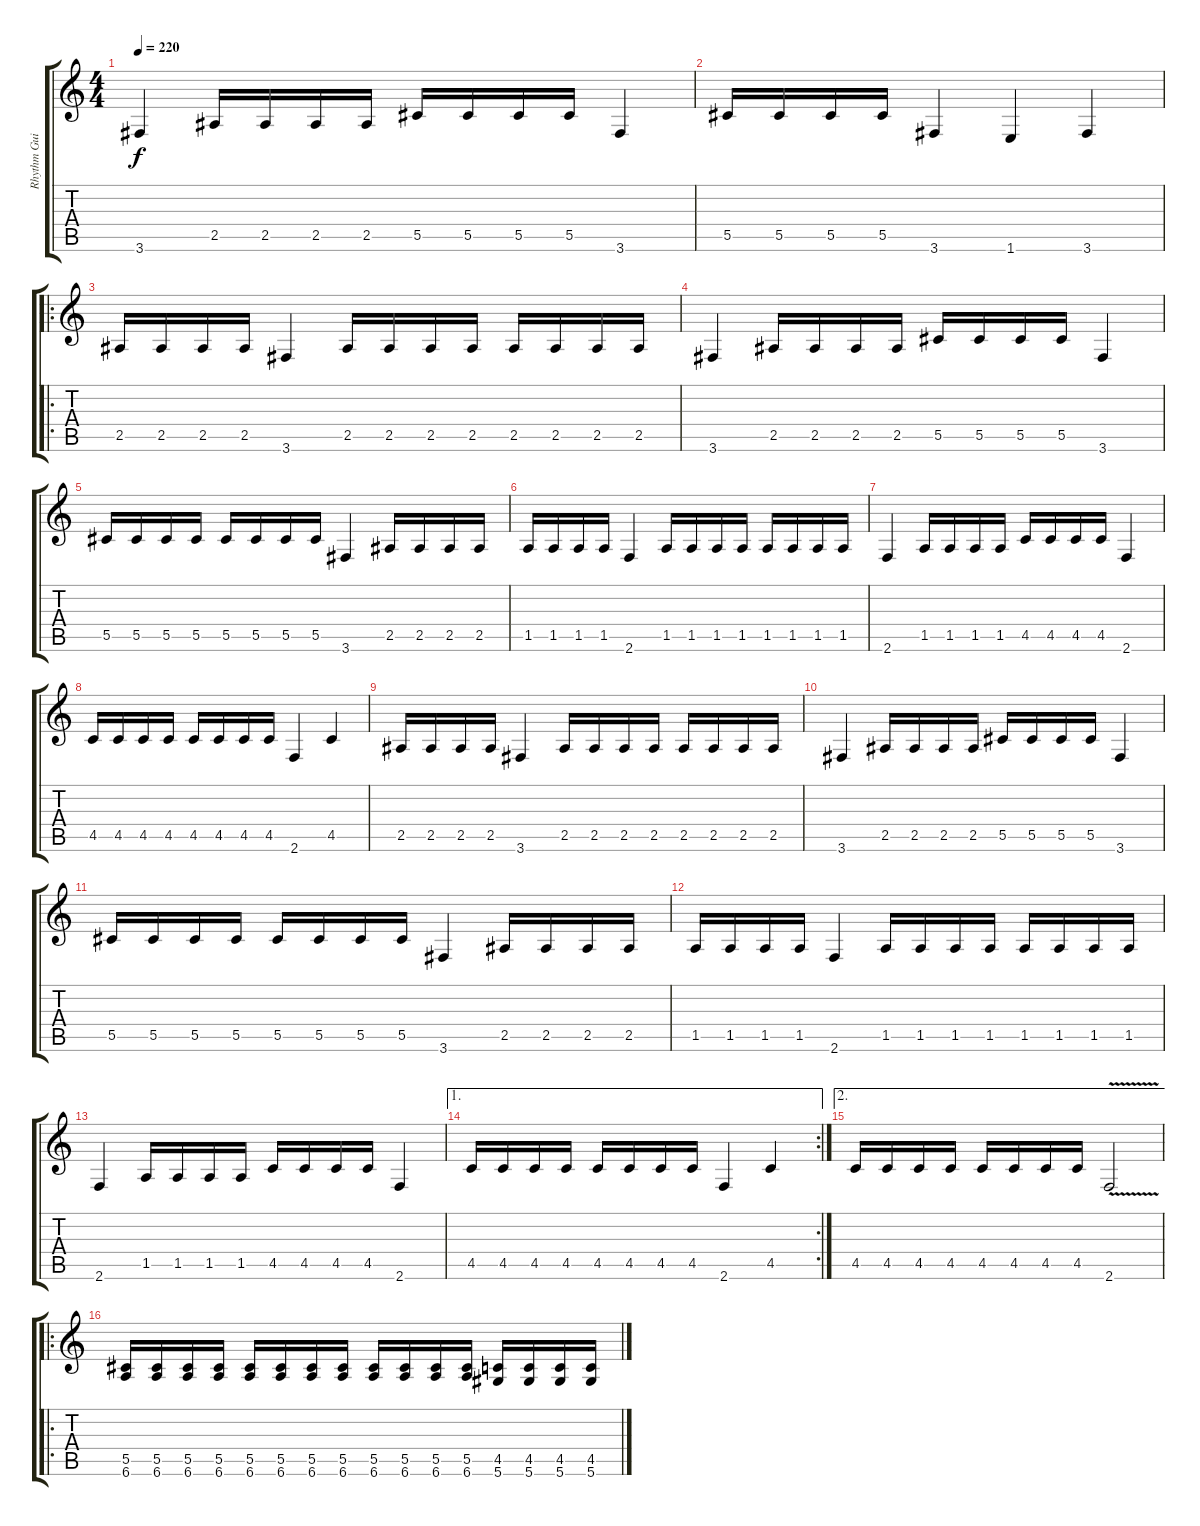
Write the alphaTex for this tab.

\track ("Rhythm Guitar I" "Rhythm Gui") {instrument distortionguitar}
\staff {score tabs}
\tuning (Eb4 Bb3 Gb3 Db3 Ab2 Eb2) {hide}
\ts (4 4)
\tempo 220
\clef g2
\ks c
3.6.4{dy f} 2.5.16 2.5.16 2.5.16 2.5.16 5.5.16 5.5.16 5.5.16 5.5.16 3.6.4 |
5.5.16 5.5.16 5.5.16 5.5.16 3.6.4 1.6.4 3.6.4 |
\ro
2.5.16 2.5.16 2.5.16 2.5.16 3.6.4 2.5.16 2.5.16 2.5.16 2.5.16 2.5.16 2.5.16 2.5.16 2.5.16 |
3.6.4 2.5.16 2.5.16 2.5.16 2.5.16 5.5.16 5.5.16 5.5.16 5.5.16 3.6.4 |
5.5.16 5.5.16 5.5.16 5.5.16 5.5.16 5.5.16 5.5.16 5.5.16 3.6.4 2.5.16 2.5.16 2.5.16 2.5.16 |
1.5.16 1.5.16 1.5.16 1.5.16 2.6.4 1.5.16 1.5.16 1.5.16 1.5.16 1.5.16 1.5.16 1.5.16 1.5.16 |
2.6.4 1.5.16 1.5.16 1.5.16 1.5.16 4.5.16 4.5.16 4.5.16 4.5.16 2.6.4 |
4.5.16 4.5.16 4.5.16 4.5.16 4.5.16 4.5.16 4.5.16 4.5.16 2.6.4 4.5.4 |
2.5.16 2.5.16 2.5.16 2.5.16 3.6.4 2.5.16 2.5.16 2.5.16 2.5.16 2.5.16 2.5.16 2.5.16 2.5.16 |
3.6.4 2.5.16 2.5.16 2.5.16 2.5.16 5.5.16 5.5.16 5.5.16 5.5.16 3.6.4 |
5.5.16 5.5.16 5.5.16 5.5.16 5.5.16 5.5.16 5.5.16 5.5.16 3.6.4 2.5.16 2.5.16 2.5.16 2.5.16 |
1.5.16 1.5.16 1.5.16 1.5.16 2.6.4 1.5.16 1.5.16 1.5.16 1.5.16 1.5.16 1.5.16 1.5.16 1.5.16 |
2.6.4 1.5.16 1.5.16 1.5.16 1.5.16 4.5.16 4.5.16 4.5.16 4.5.16 2.6.4 |
\ae 1
\rc 2
4.5.16 4.5.16 4.5.16 4.5.16 4.5.16 4.5.16 4.5.16 4.5.16 2.6.4 4.5.4 |
\ae 2
4.5.16 4.5.16 4.5.16 4.5.16 4.5.16 4.5.16 4.5.16 4.5.16 2.6{v}.2 |
\ro
(5.5 6.6).16 (5.5 6.6).16 (5.5 6.6).16 (5.5 6.6).16 (5.5 6.6).16 (5.5 6.6).16 (5.5 6.6).16 (5.5 6.6).16 (5.5 6.6).16 (5.5 6.6).16 (5.5 6.6).16 (5.5 6.6).16 (4.5 5.6).16 (4.5 5.6).16 (4.5 5.6).16 (4.5 5.6).16
